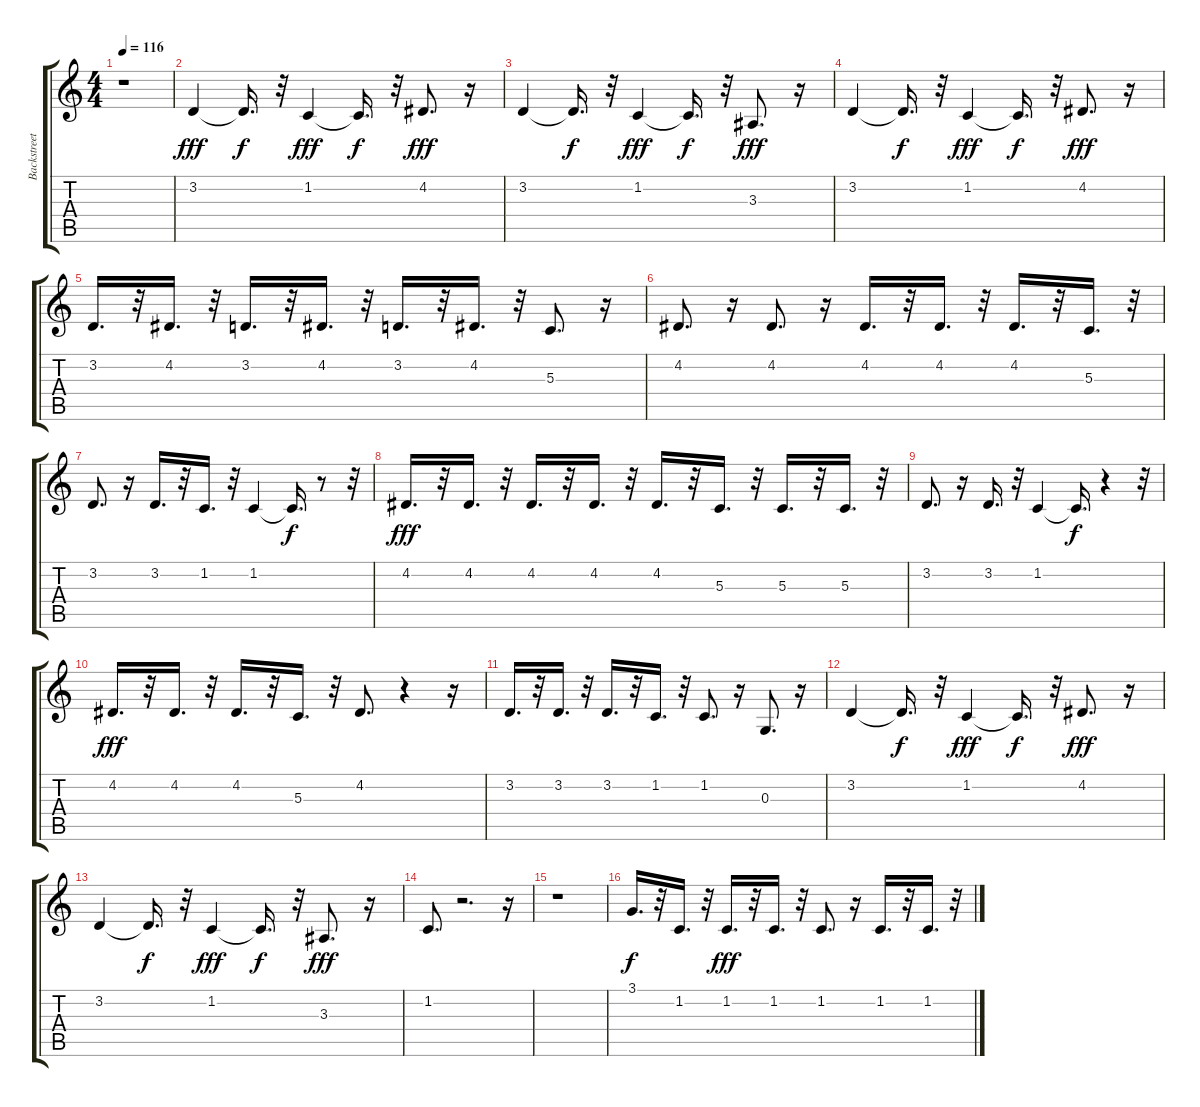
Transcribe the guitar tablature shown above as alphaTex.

\track ("Backstreet Boys" "Backstreet") {instrument synthvoice}
\staff {score tabs}
\tuning (E4 B3 G3 D3 A2 E2) {hide}
\ts (4 4)
\tempo 116
\clef g2
\ks c
r.1{dy fff} |
3.2.4 3.2{t}.16{d dy f} r.32 1.2.4{dy fff} 1.2{t}.16{d dy f} r.32 4.2.8{d dy fff} r.16 |
3.2.4 3.2{t}.16{d dy f} r.32 1.2.4{dy fff} 1.2{t}.16{d dy f} r.32 3.3.8{d dy fff} r.16 |
3.2.4 3.2{t}.16{d dy f} r.32 1.2.4{dy fff} 1.2{t}.16{d dy f} r.32 4.2.8{d dy fff} r.16 |
3.2.16{d} r.32 4.2.16{d} r.32 3.2.16{d} r.32 4.2.16{d} r.32 3.2.16{d} r.32 4.2.16{d} r.32 5.3.8{d} r.16 |
4.2.8{d} r.16 4.2.8{d} r.16 4.2.16{d} r.32 4.2.16{d} r.32 4.2.16{d} r.32 5.3.16{d} r.32 |
3.2.8{d} r.16 3.2.16{d} r.32 1.2.16{d} r.32 1.2.4 1.2{t}.16{d dy f} r.8 r.32 |
4.2.16{d dy fff} r.32 4.2.16{d} r.32 4.2.16{d} r.32 4.2.16{d} r.32 4.2.16{d} r.32 5.3.16{d} r.32 5.3.16{d} r.32 5.3.16{d} r.32 |
3.2.8{d} r.16 3.2.16{d} r.32 1.2.4 1.2{t}.16{d dy f} r.4 r.32 |
4.2.16{d dy fff} r.32 4.2.16{d} r.32 4.2.16{d} r.32 5.3.16{d} r.32 4.2.8{d} r.4 r.16 |
3.2.16{d} r.32 3.2.16{d} r.32 3.2.16{d} r.32 1.2.16{d} r.32 1.2.8{d} r.16 0.3.8{d} r.16 |
3.2.4 3.2{t}.16{d dy f} r.32 1.2.4{dy fff} 1.2{t}.16{d dy f} r.32 4.2.8{d dy fff} r.16 |
3.2.4 3.2{t}.16{d dy f} r.32 1.2.4{dy fff} 1.2{t}.16{d dy f} r.32 3.3.8{d dy fff} r.16 |
1.2.8{d} r.2{d} r.16 |
r.1 |
3.1.16{d dy f} r.32 1.2.16{d} r.32 1.2.16{d dy fff} r.32 1.2.16{d} r.32 1.2.8{d} r.16 1.2.16{d} r.32 1.2.16{d} r.32
